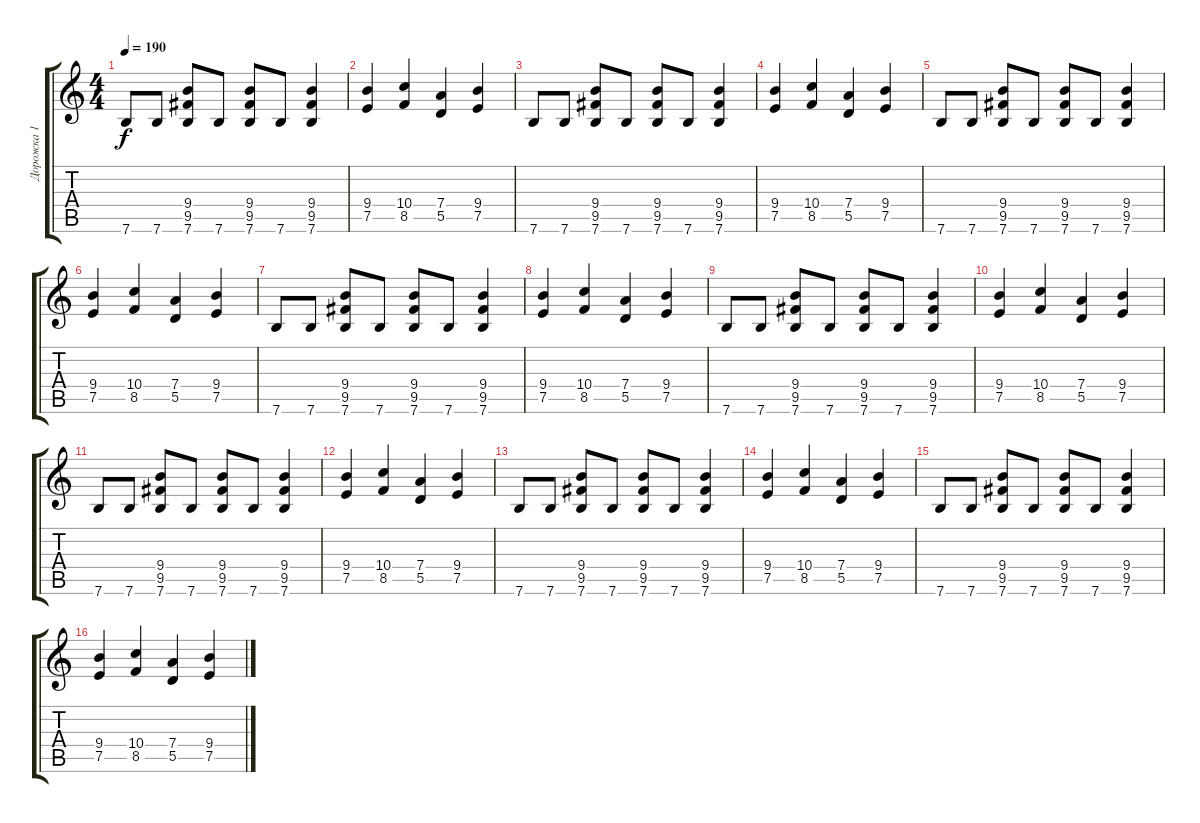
\track ("Дорожка 1" "Дорожка 1") {instrument distortionguitar}
\staff {score tabs}
\tuning (E4 B3 G3 D3 A2 E2) {hide}
\ts (4 4)
\tempo 190
\clef g2
\ks c
7.6.8{dy f} 7.6.8 (9.4 9.5 7.6).8 7.6.8 (9.4 9.5 7.6).8 7.6.8 (9.4 9.5 7.6).4 |
(9.4 7.5).4 (10.4 8.5).4 (7.4 5.5).4 (9.4 7.5).4 |
7.6.8 7.6.8 (9.4 9.5 7.6).8 7.6.8 (9.4 9.5 7.6).8 7.6.8 (9.4 9.5 7.6).4 |
(9.4 7.5).4 (10.4 8.5).4 (7.4 5.5).4 (9.4 7.5).4 |
7.6.8 7.6.8 (9.4 9.5 7.6).8 7.6.8 (9.4 9.5 7.6).8 7.6.8 (9.4 9.5 7.6).4 |
(9.4 7.5).4 (10.4 8.5).4 (7.4 5.5).4 (9.4 7.5).4 |
7.6.8 7.6.8 (9.4 9.5 7.6).8 7.6.8 (9.4 9.5 7.6).8 7.6.8 (9.4 9.5 7.6).4 |
(9.4 7.5).4 (10.4 8.5).4 (7.4 5.5).4 (9.4 7.5).4 |
7.6.8 7.6.8 (9.4 9.5 7.6).8 7.6.8 (9.4 9.5 7.6).8 7.6.8 (9.4 9.5 7.6).4 |
(9.4 7.5).4 (10.4 8.5).4 (7.4 5.5).4 (9.4 7.5).4 |
7.6.8 7.6.8 (9.4 9.5 7.6).8 7.6.8 (9.4 9.5 7.6).8 7.6.8 (9.4 9.5 7.6).4 |
(9.4 7.5).4 (10.4 8.5).4 (7.4 5.5).4 (9.4 7.5).4 |
7.6.8 7.6.8 (9.4 9.5 7.6).8 7.6.8 (9.4 9.5 7.6).8 7.6.8 (9.4 9.5 7.6).4 |
(9.4 7.5).4 (10.4 8.5).4 (7.4 5.5).4 (9.4 7.5).4 |
7.6.8 7.6.8 (9.4 9.5 7.6).8 7.6.8 (9.4 9.5 7.6).8 7.6.8 (9.4 9.5 7.6).4 |
(9.4 7.5).4 (10.4 8.5).4 (7.4 5.5).4 (9.4 7.5).4
